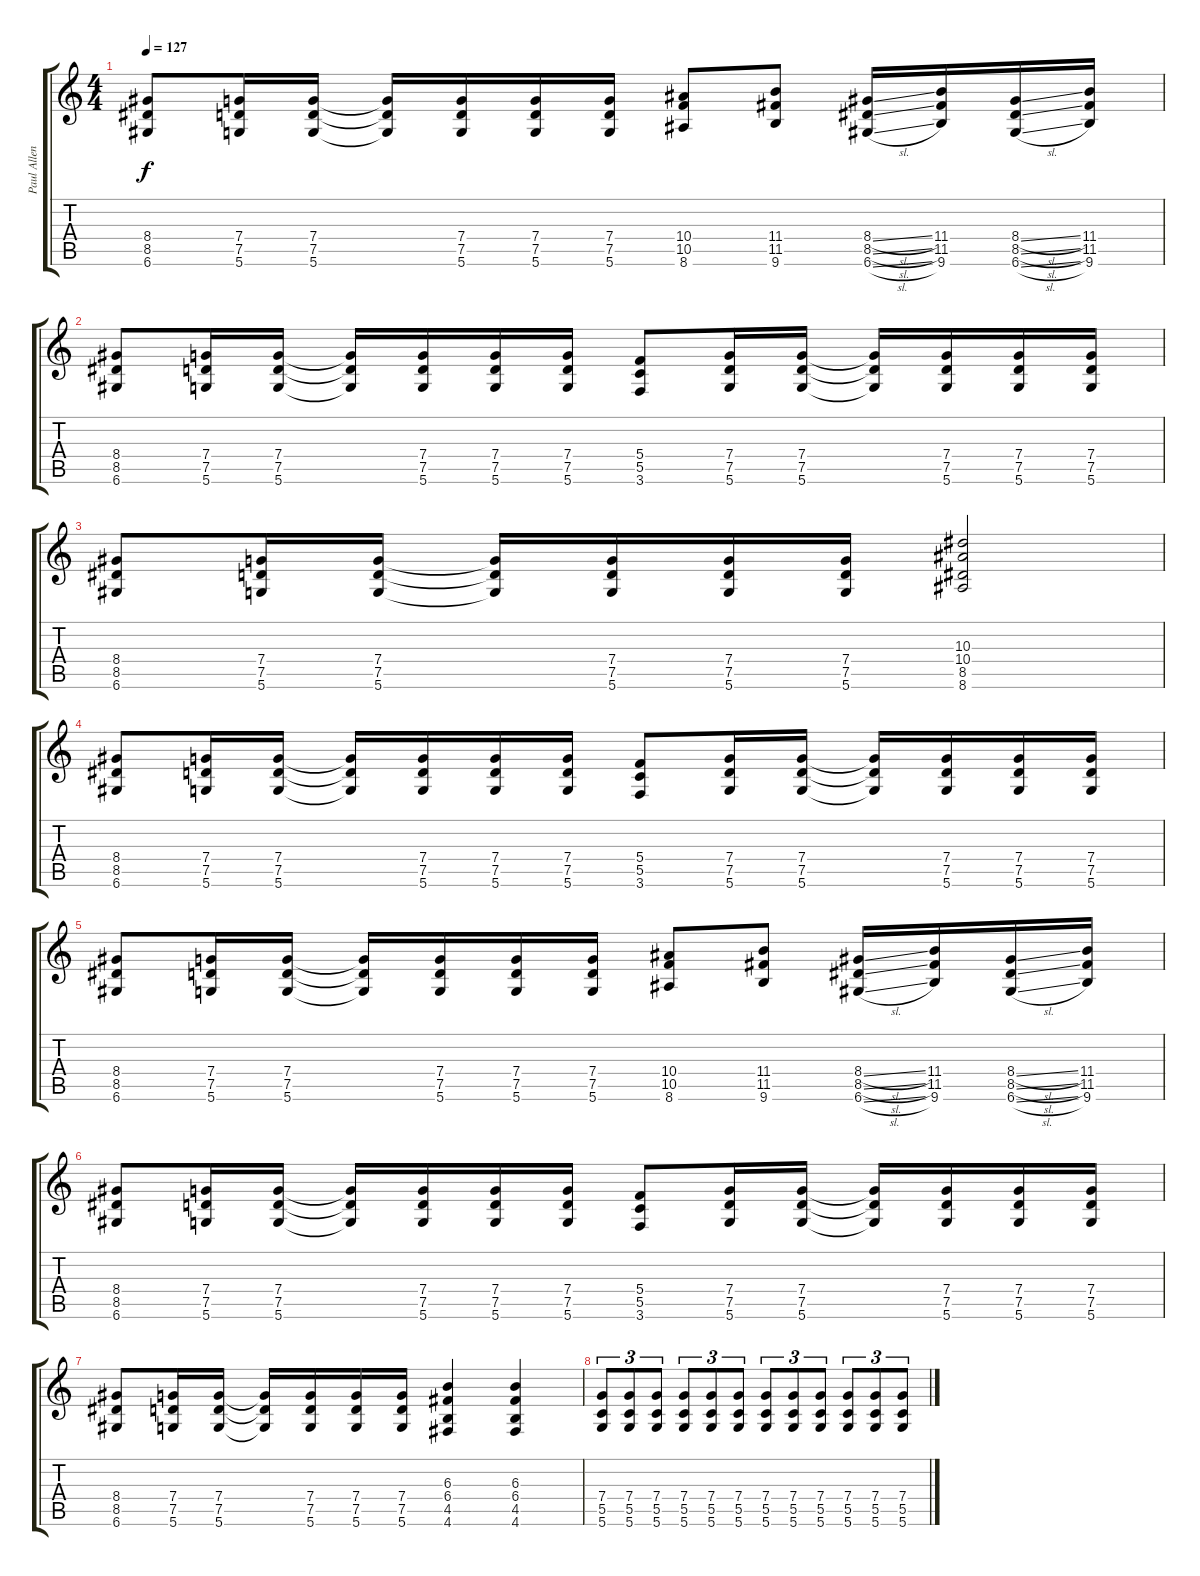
\track ("Paul Allender" "Paul Allen") {instrument distortionguitar}
\staff {score tabs}
\tuning (D4 A3 F3 C3 G2 D2) {hide}
\ts (4 4)
\tempo 127
\clef g2
\ks c
(8.4 8.5 6.6).8{dy f} (7.4 7.5 5.6).16 (7.4 7.5 5.6).16 (7.4{t} 7.5{t} 5.6{t}).16 (7.4 7.5 5.6).16 (7.4 7.5 5.6).16 (7.4 7.5 5.6).16 (10.4 10.5 8.6).8 (11.4 11.5 9.6).8 (8.4{sl} 8.5{sl} 6.6{sl}).16 (11.4 11.5 9.6).16 (8.4{sl} 8.5{sl} 6.6{sl}).16 (11.4 11.5 9.6).16 |
(8.4 8.5 6.6).8 (7.4 7.5 5.6).16 (7.4 7.5 5.6).16 (7.4{t} 7.5{t} 5.6{t}).16 (7.4 7.5 5.6).16 (7.4 7.5 5.6).16 (7.4 7.5 5.6).16 (5.4 5.5 3.6).8 (7.4 7.5 5.6).16 (7.4 7.5 5.6).16 (7.4{t} 7.5{t} 5.6{t}).16 (7.4 7.5 5.6).16 (7.4 7.5 5.6).16 (7.4 7.5 5.6).16 |
(8.4 8.5 6.6).8 (7.4 7.5 5.6).16 (7.4 7.5 5.6).16 (7.4{t} 7.5{t} 5.6{t}).16 (7.4 7.5 5.6).16 (7.4 7.5 5.6).16 (7.4 7.5 5.6).16 (10.3 10.4 8.5 8.6).2 |
(8.4 8.5 6.6).8 (7.4 7.5 5.6).16 (7.4 7.5 5.6).16 (7.4{t} 7.5{t} 5.6{t}).16 (7.4 7.5 5.6).16 (7.4 7.5 5.6).16 (7.4 7.5 5.6).16 (5.4 5.5 3.6).8 (7.4 7.5 5.6).16 (7.4 7.5 5.6).16 (7.4{t} 7.5{t} 5.6{t}).16 (7.4 7.5 5.6).16 (7.4 7.5 5.6).16 (7.4 7.5 5.6).16 |
(8.4 8.5 6.6).8 (7.4 7.5 5.6).16 (7.4 7.5 5.6).16 (7.4{t} 7.5{t} 5.6{t}).16 (7.4 7.5 5.6).16 (7.4 7.5 5.6).16 (7.4 7.5 5.6).16 (10.4 10.5 8.6).8 (11.4 11.5 9.6).8 (8.4{sl} 8.5{sl} 6.6{sl}).16 (11.4 11.5 9.6).16 (8.4{sl} 8.5{sl} 6.6{sl}).16 (11.4 11.5 9.6).16 |
(8.4 8.5 6.6).8 (7.4 7.5 5.6).16 (7.4 7.5 5.6).16 (7.4{t} 7.5{t} 5.6{t}).16 (7.4 7.5 5.6).16 (7.4 7.5 5.6).16 (7.4 7.5 5.6).16 (5.4 5.5 3.6).8 (7.4 7.5 5.6).16 (7.4 7.5 5.6).16 (7.4{t} 7.5{t} 5.6{t}).16 (7.4 7.5 5.6).16 (7.4 7.5 5.6).16 (7.4 7.5 5.6).16 |
(8.4 8.5 6.6).8 (7.4 7.5 5.6).16 (7.4 7.5 5.6).16 (7.4{t} 7.5{t} 5.6{t}).16 (7.4 7.5 5.6).16 (7.4 7.5 5.6).16 (7.4 7.5 5.6).16 (6.3 6.4 4.5 4.6).4 (6.3 6.4 4.5 4.6).4 |
(7.4 5.5 5.6).8{tu (3 2)} (7.4 5.5 5.6).8{tu (3 2)} (7.4 5.5 5.6).8{tu (3 2)} (7.4 5.5 5.6).8{tu (3 2)} (7.4 5.5 5.6).8{tu (3 2)} (7.4 5.5 5.6).8{tu (3 2)} (7.4 5.5 5.6).8{tu (3 2)} (7.4 5.5 5.6).8{tu (3 2)} (7.4 5.5 5.6).8{tu (3 2)} (7.4 5.5 5.6).8{tu (3 2)} (7.4 5.5 5.6).8{tu (3 2)} (7.4 5.5 5.6).8{tu (3 2)}
